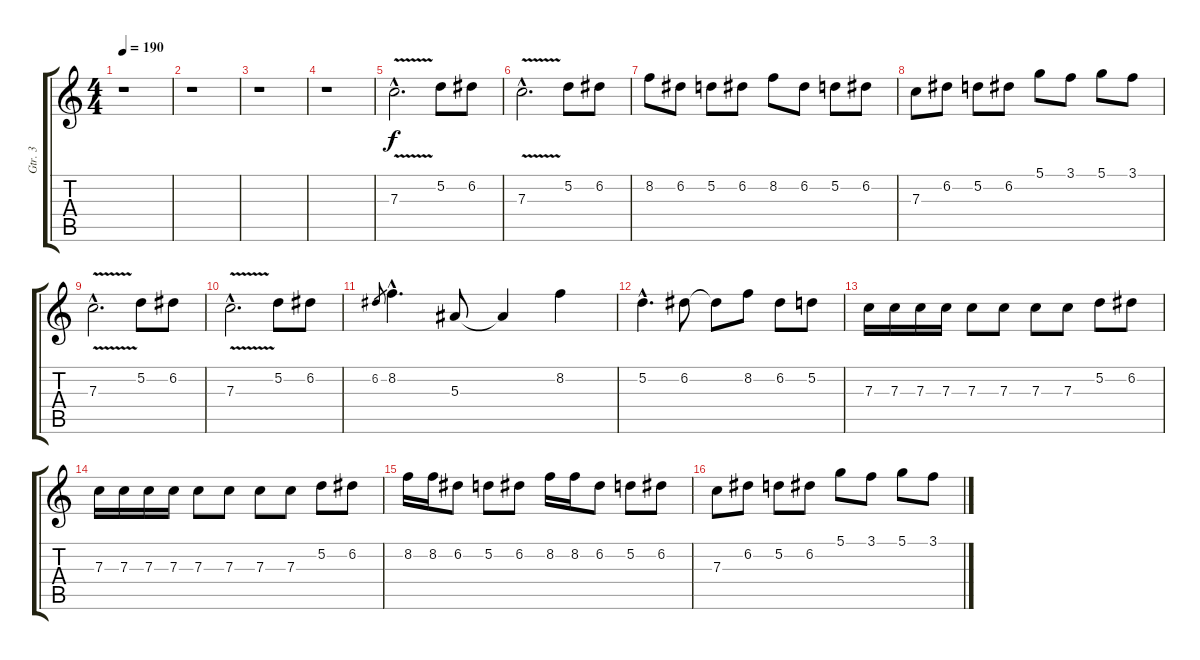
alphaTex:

\track ("Gtr. 3" "Gtr. 3") {instrument distortionguitar}
\staff {score tabs}
\tuning (D4 A3 F3 C3 G2 D2) {hide}
\ts (4 4)
\tempo 190
\clef g2
\ks c
r.1{dy f} |
r.1 |
r.1 |
r.1 |
7.3{v hac}.2{d} 5.2.8 6.2.8 |
7.3{v hac}.2{d} 5.2.8 6.2.8 |
8.2.8 6.2.8 5.2.8 6.2.8 8.2.8 6.2.8 5.2.8 6.2.8 |
7.3.8 6.2.8 5.2.8 6.2.8 5.1.8 3.1.8 5.1.8 3.1.8 |
7.3{v hac}.2{d} 5.2.8 6.2.8 |
7.3{v hac}.2{d} 5.2.8 6.2.8 |
6.2.8{gr} 8.2{hac}.4{d} 5.3.8 5.3{t}.4 8.2.4 |
5.2{hac}.4{d} 6.2.8 6.2{t}.8 8.2.8 6.2.8 5.2.8 |
7.3.16 7.3.16 7.3.16 7.3.16 7.3.8 7.3.8 7.3.8 7.3.8 5.2.8 6.2.8 |
7.3.16 7.3.16 7.3.16 7.3.16 7.3.8 7.3.8 7.3.8 7.3.8 5.2.8 6.2.8 |
8.2.16 8.2.16 6.2.8 5.2.8 6.2.8 8.2.16 8.2.16 6.2.8 5.2.8 6.2.8 |
7.3.8 6.2.8 5.2.8 6.2.8 5.1.8 3.1.8 5.1.8 3.1.8
